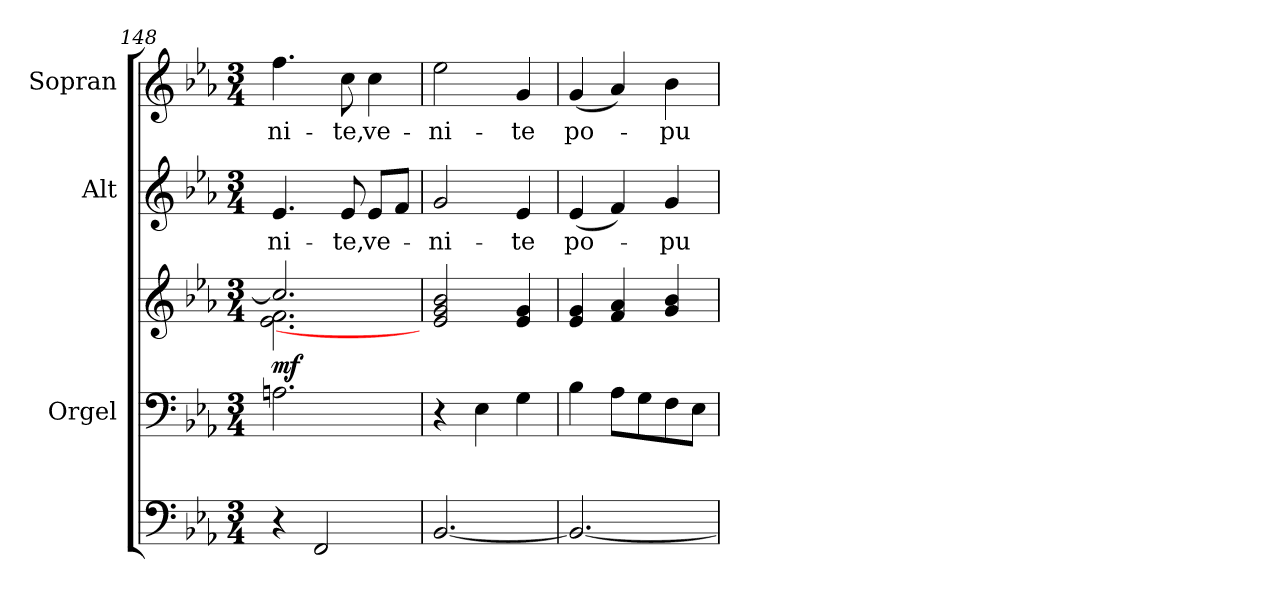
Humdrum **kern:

**kern	**kern	**kern	**dynam	**kern	**text	**kern	**text
*part4	*part3	*part3	*part3	*part2	*part2	*part1	*part1
*staff5	*staff4	*staff3	*staff3/4	*staff2	*staff2	*staff1	*staff1
*	*I"Orgel	*	*	*I"Alt	*	*I"Sopran	*
*	*I'Org.	*	*	*I'A.	*	*I'S.	*
*clefF4	*clefF4	*clefG2	*	*clefG2	*	*clefG2	*
*k[b-e-a-]	*k[b-e-a-]	*k[b-e-a-]	*	*k[b-e-a-]	*	*k[b-e-a-]	*
*E-:	*E-:	*E-:	*	*E-:	*	*E-:	*
*M3/4	*M3/4	*M3/4	*	*M3/4	*	*M3/4	*
=148	=148	=148	=148	=148	=148	=148	=148
*	*	*^	*	*	*	*	*
!	!	!	!	!LO:DY:b	!	!LO:LY:b	!	!LO:LY:b
4r	2.An\	2.cc/]	[<2.e-\ 2.f\	mf	4.e-/	-ni-	4.ff\	-ni-
2FF/	.	.	.	.	.	.	.	.
!	!	!	!	!	!	!LO:LY:b	!	!LO:LY:b
.	.	.	.	.	8e-/	-te,	8cc\	-te,
!	!	!	!	!	!	!LO:LY:b	!	!LO:LY:b
.	.	.	.	.	8e-/L	ve-	4cc\	ve-
.	.	.	.	.	8f/J	.	.	.
*	*	*v	*v	*	*	*	*	*
=149	=149	=149	=149	=149	=149	=149	=149
!	!	!	!	!	!LO:LY:b	!	!LO:LY:b
[2.BB-/	4r	2e-/ 2g/ 2b-/	.	2g/	-ni-	2ee-\	-ni-
.	4E-\	.	.	.	.	.	.
!	!	!	!	!	!LO:LY:b	!	!LO:LY:b
.	4G\	4e-/ 4g/	.	4e-/	-te	4g/	-te
=150	=150	=150	=150	=150	=150	=150	=150
!	!	!	!	!	!LO:LY:b	!	!LO:LY:b
2.BB-/_	4B-\	4e-/ 4g/	.	(<4e-/	po-	(<4g/	po-
.	8A-\L	4f/ 4a-/	.	4f/)	.	4a-/)	.
.	8G\	.	.	.	.	.	.
!	!	!	!	!	!LO:LY:b	!	!LO:LY:b
.	8F\	4g/ 4b-/	.	4g/	-pu-	4b-\	-pu-
.	8E-\J	.	.	.	.	.	.
=	=	=	=	=	=	=	=
*-	*-	*-	*-	*-	*-	*-	*-
